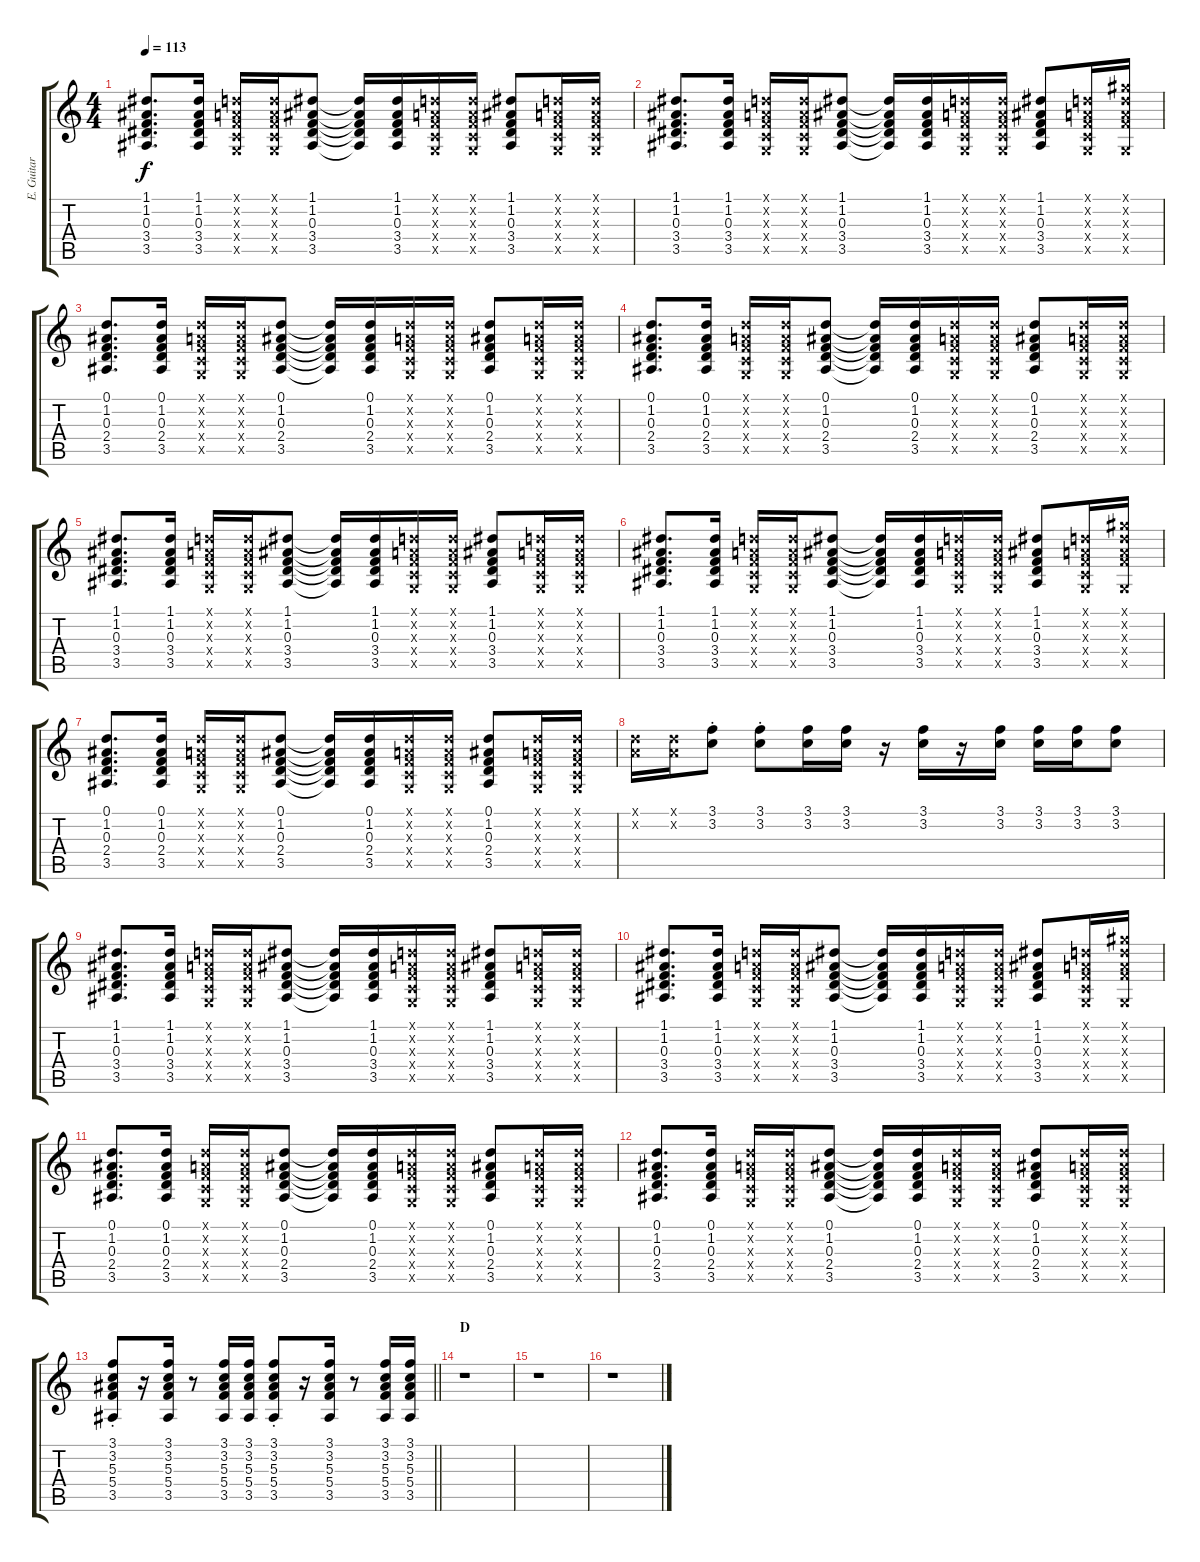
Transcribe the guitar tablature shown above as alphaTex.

\track ("E. Guitar II" "E. Guitar ") {instrument electricguitarclean}
\staff {score tabs}
\tuning (D4 A3 F3 C3 G2 D2) {hide}
\ts (4 4)
\tempo 113
\clef g2
\ks c
(1.1 1.2 0.3 3.4 3.5).8{d dy f} (1.1 1.2 0.3 3.4 3.5).16 (0.1{x} 0.2{x} 0.3{x} 0.4{x} 0.5{x}).16 (0.1{x} 0.2{x} 0.3{x} 0.4{x} 0.5{x}).16 (1.1 1.2 0.3 3.4 3.5).8 (1.1{t} 1.2{t} 0.3{t} 3.4{t} 3.5{t}).16 (1.1 1.2 0.3 3.4 3.5).16 (0.1{x} 0.2{x} 0.3{x} 0.4{x} 0.5{x}).16 (0.1{x} 0.2{x} 0.3{x} 0.4{x} 0.5{x}).16 (1.1 1.2 0.3 3.4 3.5).8 (0.1{x} 0.2{x} 0.3{x} 0.4{x} 0.5{x}).16 (0.1{x} 0.2{x} 0.3{x} 0.4{x} 0.5{x}).16 |
(1.1 1.2 0.3 3.4 3.5).8{d} (1.1 1.2 0.3 3.4 3.5).16 (0.1{x} 0.2{x} 0.3{x} 0.4{x} 0.5{x}).16 (0.1{x} 0.2{x} 0.3{x} 0.4{x} 0.5{x}).16 (1.1 1.2 0.3 3.4 3.5).8 (1.1{t} 1.2{t} 0.3{t} 3.4{t} 3.5{t}).16 (1.1 1.2 0.3 3.4 3.5).16 (0.1{x} 0.2{x} 0.3{x} 0.4{x} 0.5{x}).16 (0.1{x} 0.2{x} 0.3{x} 0.4{x} 0.5{x}).16 (1.1 1.2 0.3 3.4 3.5).8 (0.1{x} 0.2{x} 0.3{x} 0.4{x} 0.5{x}).16 (0.1{x} 0.2{x} 0.3{x} 20.4{x} 0.5{x}).16 |
(0.1 1.2 0.3 2.4 3.5).8{d} (0.1 1.2 0.3 2.4 3.5).16 (0.1{x} 0.2{x} 0.3{x} 0.4{x} 0.5{x}).16 (0.1{x} 0.2{x} 0.3{x} 0.4{x} 0.5{x}).16 (0.1 1.2 0.3 2.4 3.5).8 (0.1{t} 1.2{t} 0.3{t} 2.4{t} 3.5{t}).16 (0.1 1.2 0.3 2.4 3.5).16 (0.1{x} 0.2{x} 0.3{x} 0.4{x} 0.5{x}).16 (0.1{x} 0.2{x} 0.3{x} 0.4{x} 0.5{x}).16 (0.1 1.2 0.3 2.4 3.5).8 (0.1{x} 0.2{x} 0.3{x} 0.4{x} 0.5{x}).16 (0.1{x} 0.2{x} 0.3{x} 0.4{x} 0.5{x}).16 |
(0.1 1.2 0.3 2.4 3.5).8{d} (0.1 1.2 0.3 2.4 3.5).16 (0.1{x} 0.2{x} 0.3{x} 0.4{x} 0.5{x}).16 (0.1{x} 0.2{x} 0.3{x} 0.4{x} 0.5{x}).16 (0.1 1.2 0.3 2.4 3.5).8 (0.1{t} 1.2{t} 0.3{t} 2.4{t} 3.5{t}).16 (0.1 1.2 0.3 2.4 3.5).16 (0.1{x} 0.2{x} 0.3{x} 0.4{x} 0.5{x}).16 (0.1{x} 0.2{x} 0.3{x} 0.4{x} 0.5{x}).16 (0.1 1.2 0.3 2.4 3.5).8 (0.1{x} 0.2{x} 0.3{x} 0.4{x} 0.5{x}).16 (0.1{x} 0.2{x} 0.3{x} 0.4{x} 0.5{x}).16 |
(1.1 1.2 0.3 3.4 3.5).8{d} (1.1 1.2 0.3 3.4 3.5).16 (0.1{x} 0.2{x} 0.3{x} 0.4{x} 0.5{x}).16 (0.1{x} 0.2{x} 0.3{x} 0.4{x} 0.5{x}).16 (1.1 1.2 0.3 3.4 3.5).8 (1.1{t} 1.2{t} 0.3{t} 3.4{t} 3.5{t}).16 (1.1 1.2 0.3 3.4 3.5).16 (0.1{x} 0.2{x} 0.3{x} 0.4{x} 0.5{x}).16 (0.1{x} 0.2{x} 0.3{x} 0.4{x} 0.5{x}).16 (1.1 1.2 0.3 3.4 3.5).8 (0.1{x} 0.2{x} 0.3{x} 0.4{x} 0.5{x}).16 (0.1{x} 0.2{x} 0.3{x} 0.4{x} 0.5{x}).16 |
(1.1 1.2 0.3 3.4 3.5).8{d} (1.1 1.2 0.3 3.4 3.5).16 (0.1{x} 0.2{x} 0.3{x} 0.4{x} 0.5{x}).16 (0.1{x} 0.2{x} 0.3{x} 0.4{x} 0.5{x}).16 (1.1 1.2 0.3 3.4 3.5).8 (1.1{t} 1.2{t} 0.3{t} 3.4{t} 3.5{t}).16 (1.1 1.2 0.3 3.4 3.5).16 (0.1{x} 0.2{x} 0.3{x} 0.4{x} 0.5{x}).16 (0.1{x} 0.2{x} 0.3{x} 0.4{x} 0.5{x}).16 (1.1 1.2 0.3 3.4 3.5).8 (0.1{x} 0.2{x} 0.3{x} 0.4{x} 0.5{x}).16 (0.1{x} 0.2{x} 0.3{x} 20.4{x} 0.5{x}).16 |
(0.1 1.2 0.3 2.4 3.5).8{d} (0.1 1.2 0.3 2.4 3.5).16 (0.1{x} 0.2{x} 0.3{x} 0.4{x} 0.5{x}).16 (0.1{x} 0.2{x} 0.3{x} 0.4{x} 0.5{x}).16 (0.1 1.2 0.3 2.4 3.5).8 (0.1{t} 1.2{t} 0.3{t} 2.4{t} 3.5{t}).16 (0.1 1.2 0.3 2.4 3.5).16 (0.1{x} 0.2{x} 0.3{x} 0.4{x} 0.5{x}).16 (0.1{x} 0.2{x} 0.3{x} 0.4{x} 0.5{x}).16 (0.1 1.2 0.3 2.4 3.5).8 (0.1{x} 0.2{x} 0.3{x} 0.4{x} 0.5{x}).16 (0.1{x} 0.2{x} 0.3{x} 0.4{x} 0.5{x}).16 |
(0.1{x} 0.2{x}).16 (0.1{x} 0.2{x}).16 (3.1{st} 3.2{st}).8 (3.1{st} 3.2{st}).8 (3.1 3.2).16 (3.1 3.2).16 r.16 (3.1 3.2).16 r.16 (3.1 3.2).16 (3.1 3.2).16 (3.1 3.2).16 (3.1 3.2).8 |
(1.1 1.2 0.3 3.4 3.5).8{d} (1.1 1.2 0.3 3.4 3.5).16 (0.1{x} 0.2{x} 0.3{x} 0.4{x} 0.5{x}).16 (0.1{x} 0.2{x} 0.3{x} 0.4{x} 0.5{x}).16 (1.1 1.2 0.3 3.4 3.5).8 (1.1{t} 1.2{t} 0.3{t} 3.4{t} 3.5{t}).16 (1.1 1.2 0.3 3.4 3.5).16 (0.1{x} 0.2{x} 0.3{x} 0.4{x} 0.5{x}).16 (0.1{x} 0.2{x} 0.3{x} 0.4{x} 0.5{x}).16 (1.1 1.2 0.3 3.4 3.5).8 (0.1{x} 0.2{x} 0.3{x} 0.4{x} 0.5{x}).16 (0.1{x} 0.2{x} 0.3{x} 0.4{x} 0.5{x}).16 |
(1.1 1.2 0.3 3.4 3.5).8{d} (1.1 1.2 0.3 3.4 3.5).16 (0.1{x} 0.2{x} 0.3{x} 0.4{x} 0.5{x}).16 (0.1{x} 0.2{x} 0.3{x} 0.4{x} 0.5{x}).16 (1.1 1.2 0.3 3.4 3.5).8 (1.1{t} 1.2{t} 0.3{t} 3.4{t} 3.5{t}).16 (1.1 1.2 0.3 3.4 3.5).16 (0.1{x} 0.2{x} 0.3{x} 0.4{x} 0.5{x}).16 (0.1{x} 0.2{x} 0.3{x} 0.4{x} 0.5{x}).16 (1.1 1.2 0.3 3.4 3.5).8 (0.1{x} 0.2{x} 0.3{x} 0.4{x} 0.5{x}).16 (0.1{x} 0.2{x} 0.3{x} 20.4{x} 0.5{x}).16 |
(0.1 1.2 0.3 2.4 3.5).8{d} (0.1 1.2 0.3 2.4 3.5).16 (0.1{x} 0.2{x} 0.3{x} 0.4{x} 0.5{x}).16 (0.1{x} 0.2{x} 0.3{x} 0.4{x} 0.5{x}).16 (0.1 1.2 0.3 2.4 3.5).8 (0.1{t} 1.2{t} 0.3{t} 2.4{t} 3.5{t}).16 (0.1 1.2 0.3 2.4 3.5).16 (0.1{x} 0.2{x} 0.3{x} 0.4{x} 0.5{x}).16 (0.1{x} 0.2{x} 0.3{x} 0.4{x} 0.5{x}).16 (0.1 1.2 0.3 2.4 3.5).8 (0.1{x} 0.2{x} 0.3{x} 0.4{x} 0.5{x}).16 (0.1{x} 0.2{x} 0.3{x} 0.4{x} 0.5{x}).16 |
(0.1 1.2 0.3 2.4 3.5).8{d} (0.1 1.2 0.3 2.4 3.5).16 (0.1{x} 0.2{x} 0.3{x} 0.4{x} 0.5{x}).16 (0.1{x} 0.2{x} 0.3{x} 0.4{x} 0.5{x}).16 (0.1 1.2 0.3 2.4 3.5).8 (0.1{t} 1.2{t} 0.3{t} 2.4{t} 3.5{t}).16 (0.1 1.2 0.3 2.4 3.5).16 (0.1{x} 0.2{x} 0.3{x} 0.4{x} 0.5{x}).16 (0.1{x} 0.2{x} 0.3{x} 0.4{x} 0.5{x}).16 (0.1 1.2 0.3 2.4 3.5).8 (0.1{x} 0.2{x} 0.3{x} 0.4{x} 0.5{x}).16 (0.1{x} 0.2{x} 0.3{x} 0.4{x} 0.5{x}).16 |
\barLineRight lightlight
(3.1{st} 3.2{st} 5.3{st} 5.4{st} 3.5{st}).8 r.16 (3.1 3.2 5.3 5.4 3.5).16 r.8 (3.1 3.2 5.3 5.4 3.5).16 (3.1 3.2 5.3 5.4 3.5).16 (3.1{st} 3.2{st} 5.3{st} 5.4{st} 3.5{st}).8 r.16 (3.1 3.2 5.3 5.4 3.5).16 r.8 (3.1 3.2 5.3 5.4 3.5).16 (3.1 3.2 5.3 5.4 3.5).16 |
\section ("" "D")
r.1 |
r.1 |
r.1
